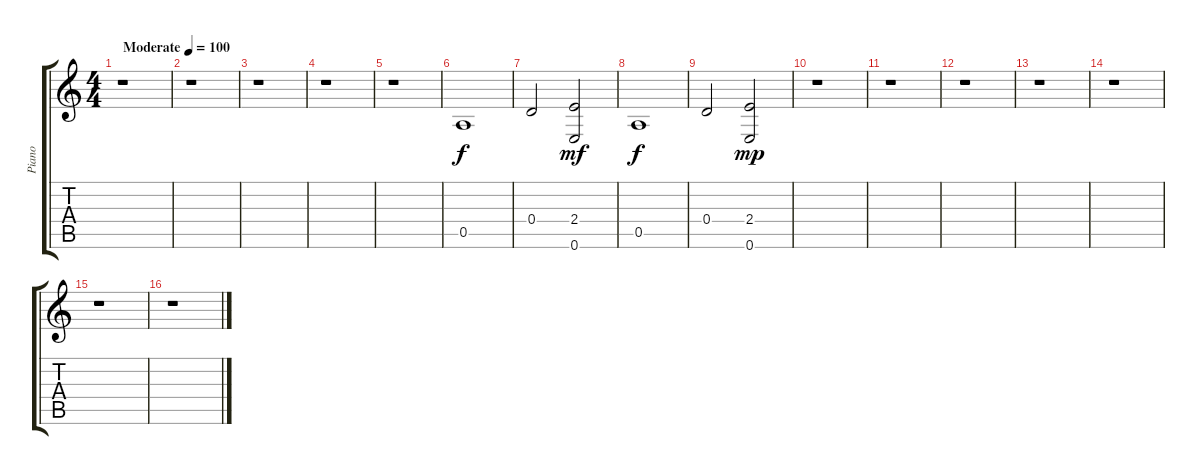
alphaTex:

\track ("Piano" "Piano") {instrument electricguitarjazz}
\staff {score tabs}
\tuning (E4 B3 G3 D3 A2 E2) {hide}
\ts (4 4)
\tempo (100 "Moderate")
\clef g2
\ks c
r.1{dy f instrument electricguitarjazz} |
r.1 |
r.1 |
r.1 |
r.1 |
0.5.1 |
0.4.2 (2.4 0.6).2{dy mf} |
0.5.1{dy f} |
0.4.2 (2.4 0.6).2{dy mp} |
r.1 |
r.1 |
r.1 |
r.1 |
r.1 |
r.1 |
r.1
